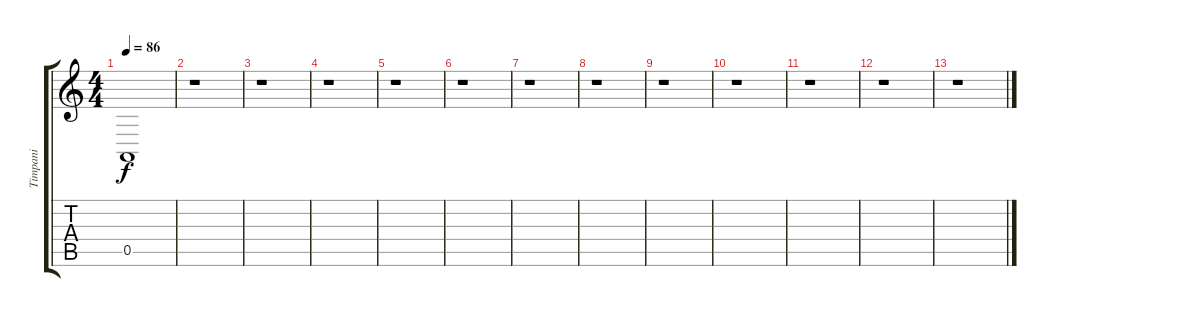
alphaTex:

\track ("Timpani" "Timpani") {instrument timpani}
\staff {score tabs}
\tuning (E4 B3 G3 D3 A2 E2) {hide}
\ts (4 4)
\tempo 86
\clef g2
\ks c
0.5.1{dy f} |
r.1 |
r.1 |
r.1 |
r.1 |
r.1 |
r.1 |
r.1 |
r.1 |
r.1 |
r.1 |
r.1 |
r.1
